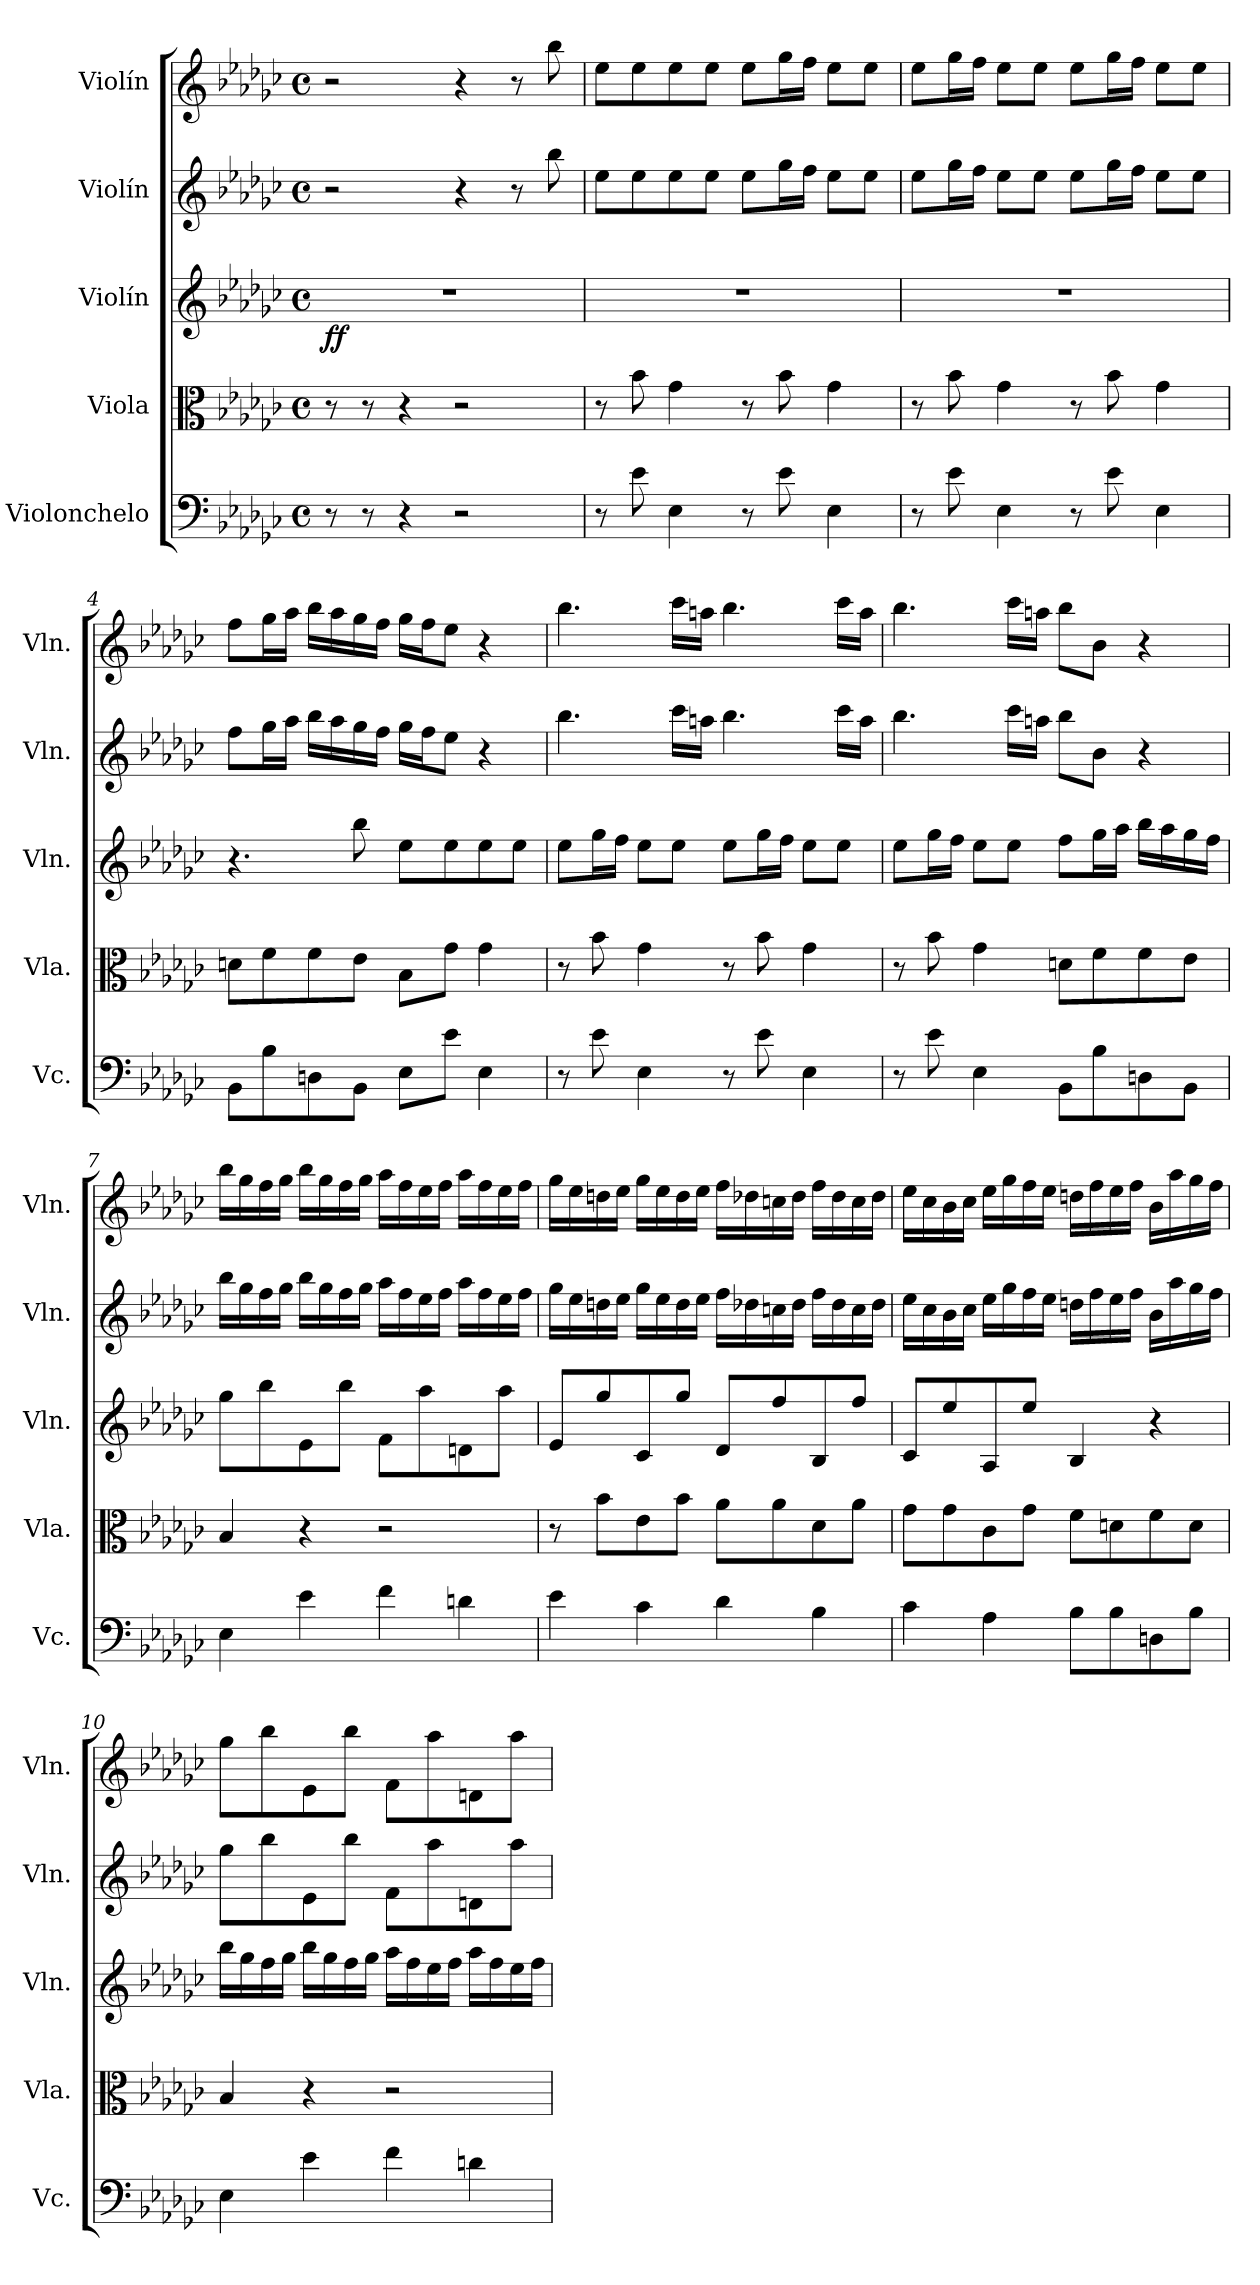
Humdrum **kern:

**kern	**kern	**kern	**dynam	**kern	**kern
*part5	*part4	*part3	*part3	*part2	*part1
*staff5	*staff4	*staff3	*staff3	*staff2	*staff1
*I"Violonchelo	*I"Viola	*I"Violín	*	*I"Violín	*I"Violín
*I'Vc.	*I'Vla.	*I'Vln.	*	*I'Vln.	*I'Vln.
*clefF4	*clefC3	*clefG2	*	*clefG2	*clefG2
*k[b-e-a-d-g-c-]	*k[b-e-a-d-g-c-]	*k[b-e-a-d-g-c-]	*	*k[b-e-a-d-g-c-]	*k[b-e-a-d-g-c-]
*M4/4	*M4/4	*M4/4	*	*M4/4	*M4/4
*met(c)	*met(c)	*met(c)	*	*met(c)	*met(c)
*MM120	*MM120	*MM120	*	*MM120	*MM120
=1	=1	=1	=1	=1	=1
!	!	!	!LO:DY:b	!	!
8r	8r	1r	ff	2r	2r
8r	8r	.	.	.	.
4r	4r	.	.	.	.
2r	2r	.	.	4r	4r
.	.	.	.	8r	8r
.	.	.	.	8bb-\	8bb-\
=2	=2	=2	=2	=2	=2
8r	8r	1r	.	8ee-\L	8ee-\L
8e-\	8b-\	.	.	8ee-\	8ee-\
4E-\	4g-\	.	.	8ee-\	8ee-\
.	.	.	.	8ee-\J	8ee-\J
8r	8r	.	.	8ee-\L	8ee-\L
8e-\	8b-\	.	.	16gg-\L	16gg-\L
.	.	.	.	16ff\JJ	16ff\JJ
4E-\	4g-\	.	.	8ee-\L	8ee-\L
.	.	.	.	8ee-\J	8ee-\J
=3	=3	=3	=3	=3	=3
8r	8r	1r	.	8ee-\L	8ee-\L
8e-\	8b-\	.	.	16gg-\L	16gg-\L
.	.	.	.	16ff\JJ	16ff\JJ
4E-\	4g-\	.	.	8ee-\L	8ee-\L
.	.	.	.	8ee-\J	8ee-\J
8r	8r	.	.	8ee-\L	8ee-\L
8e-\	8b-\	.	.	16gg-\L	16gg-\L
.	.	.	.	16ff\JJ	16ff\JJ
4E-\	4g-\	.	.	8ee-\L	8ee-\L
.	.	.	.	8ee-\J	8ee-\J
!!LO:LB:g=z
=4	=4	=4	=4	=4	=4
8BB-\L	8dn\L	4.r	.	8ff\L	8ff\L
8B-\	8f\	.	.	16gg-\L	16gg-\L
.	.	.	.	16aa-\JJ	16aa-\JJ
8Dn\	8f\	.	.	16bb-\LL	16bb-\LL
.	.	.	.	16aa-\	16aa-\
8BB-\J	8e-\J	8bb-\	.	16gg-\	16gg-\
.	.	.	.	16ff\JJ	16ff\JJ
8E-\L	8B-\L	8ee-\L	.	16gg-\LL	16gg-\LL
.	.	.	.	16ff\J	16ff\J
8e-\J	8g-\J	8ee-\	.	8ee-\J	8ee-\J
4E-\	4g-\	8ee-\	.	4r	4r
.	.	8ee-\J	.	.	.
=5	=5	=5	=5	=5	=5
8r	8r	8ee-\L	.	4.bb-\	4.bb-\
8e-\	8b-\	16gg-\L	.	.	.
.	.	16ff\JJ	.	.	.
4E-\	4g-\	8ee-\L	.	.	.
.	.	8ee-\J	.	16ccc-\LL	16ccc-\LL
.	.	.	.	16aan\JJ	16aan\JJ
8r	8r	8ee-\L	.	4.bb-\	4.bb-\
8e-\	8b-\	16gg-\L	.	.	.
.	.	16ff\JJ	.	.	.
4E-\	4g-\	8ee-\L	.	.	.
.	.	8ee-\J	.	16ccc-\LL	16ccc-\LL
.	.	.	.	16aa\JJ	16aa\JJ
=6	=6	=6	=6	=6	=6
8r	8r	8ee-\L	.	4.bb-\	4.bb-\
8e-\	8b-\	16gg-\L	.	.	.
.	.	16ff\JJ	.	.	.
4E-\	4g-\	8ee-\L	.	.	.
.	.	8ee-\J	.	16ccc-\LL	16ccc-\LL
.	.	.	.	16aan\JJ	16aan\JJ
8BB-\L	8dn\L	8ff\L	.	8bb-\L	8bb-\L
8B-\	8f\	16gg-\L	.	8b-\J	8b-\J
.	.	16aa-\JJ	.	.	.
8Dn\	8f\	16bb-\LL	.	4r	4r
.	.	16aa-\	.	.	.
8BB-\J	8e-\J	16gg-\	.	.	.
.	.	16ff\JJ	.	.	.
!!LO:PB:g=z
=7	=7	=7	=7	=7	=7
4E-\	4B-/	8gg-\L	.	16bb-\LL	16bb-\LL
.	.	.	.	16gg-\	16gg-\
.	.	8bb-\	.	16ff\	16ff\
.	.	.	.	16gg-\JJ	16gg-\JJ
4e-\	4r	8e-\	.	16bb-\LL	16bb-\LL
.	.	.	.	16gg-\	16gg-\
.	.	8bb-\J	.	16ff\	16ff\
.	.	.	.	16gg-\JJ	16gg-\JJ
4f\	2r	8f\L	.	16aa-\LL	16aa-\LL
.	.	.	.	16ff\	16ff\
.	.	8aa-\	.	16ee-\	16ee-\
.	.	.	.	16ff\JJ	16ff\JJ
4dn\	.	8dn\	.	16aa-\LL	16aa-\LL
.	.	.	.	16ff\	16ff\
.	.	8aa-\J	.	16ee-\	16ee-\
.	.	.	.	16ff\JJ	16ff\JJ
=8	=8	=8	=8	=8	=8
4e-\	8r	8e-/L	.	16gg-\LL	16gg-\LL
.	.	.	.	16ee-\	16ee-\
.	8b-\L	8gg-/	.	16ddn\	16ddn\
.	.	.	.	16ee-\JJ	16ee-\JJ
4c-\	8e-\	8c-/	.	16gg-\LL	16gg-\LL
.	.	.	.	16ee-\	16ee-\
.	8b-\J	8gg-/J	.	16dd\	16dd\
.	.	.	.	16ee-\JJ	16ee-\JJ
4d-\	8a-\L	8d-/L	.	16ff\LL	16ff\LL
.	.	.	.	16dd-X\	16dd-X\
.	8a-\	8ff/	.	16ccn\	16ccn\
.	.	.	.	16dd-\JJ	16dd-\JJ
4B-\	8d-\	8B-/	.	16ff\LL	16ff\LL
.	.	.	.	16dd-\	16dd-\
.	8a-\J	8ff/J	.	16cc\	16cc\
.	.	.	.	16dd-\JJ	16dd-\JJ
!!LO:LB:g=z
=9	=9	=9	=9	=9	=9
4c-\	8g-\L	8c-/L	.	16ee-\LL	16ee-\LL
.	.	.	.	16cc-\	16cc-\
.	8g-\	8ee-/	.	16b-\	16b-\
.	.	.	.	16cc-\JJ	16cc-\JJ
4A-\	8c-\	8A-/	.	16ee-\LL	16ee-\LL
.	.	.	.	16gg-\	16gg-\
.	8g-\J	8ee-/J	.	16ff\	16ff\
.	.	.	.	16ee-\JJ	16ee-\JJ
8B-\L	8f\L	4B-/	.	16ddn\LL	16ddn\LL
.	.	.	.	16ff\	16ff\
8B-\	8dn\	.	.	16ee-\	16ee-\
.	.	.	.	16ff\JJ	16ff\JJ
8Dn\	8f\	4r	.	16b-\LL	16b-\LL
.	.	.	.	16aa-\	16aa-\
8B-\J	8d\J	.	.	16gg-\	16gg-\
.	.	.	.	16ff\JJ	16ff\JJ
=10	=10	=10	=10	=10	=10
4E-\	4B-/	16bb-\LL	.	8gg-\L	8gg-\L
.	.	16gg-\	.	.	.
.	.	16ff\	.	8bb-\	8bb-\
.	.	16gg-\JJ	.	.	.
4e-\	4r	16bb-\LL	.	8e-\	8e-\
.	.	16gg-\	.	.	.
.	.	16ff\	.	8bb-\J	8bb-\J
.	.	16gg-\JJ	.	.	.
4f\	2r	16aa-\LL	.	8f\L	8f\L
.	.	16ff\	.	.	.
.	.	16ee-\	.	8aa-\	8aa-\
.	.	16ff\JJ	.	.	.
4dn\	.	16aa-\LL	.	8dn\	8dn\
.	.	16ff\	.	.	.
.	.	16ee-\	.	8aa-\J	8aa-\J
.	.	16ff\JJ	.	.	.
=	=	=	=	=	=
*-	*-	*-	*-	*-	*-
